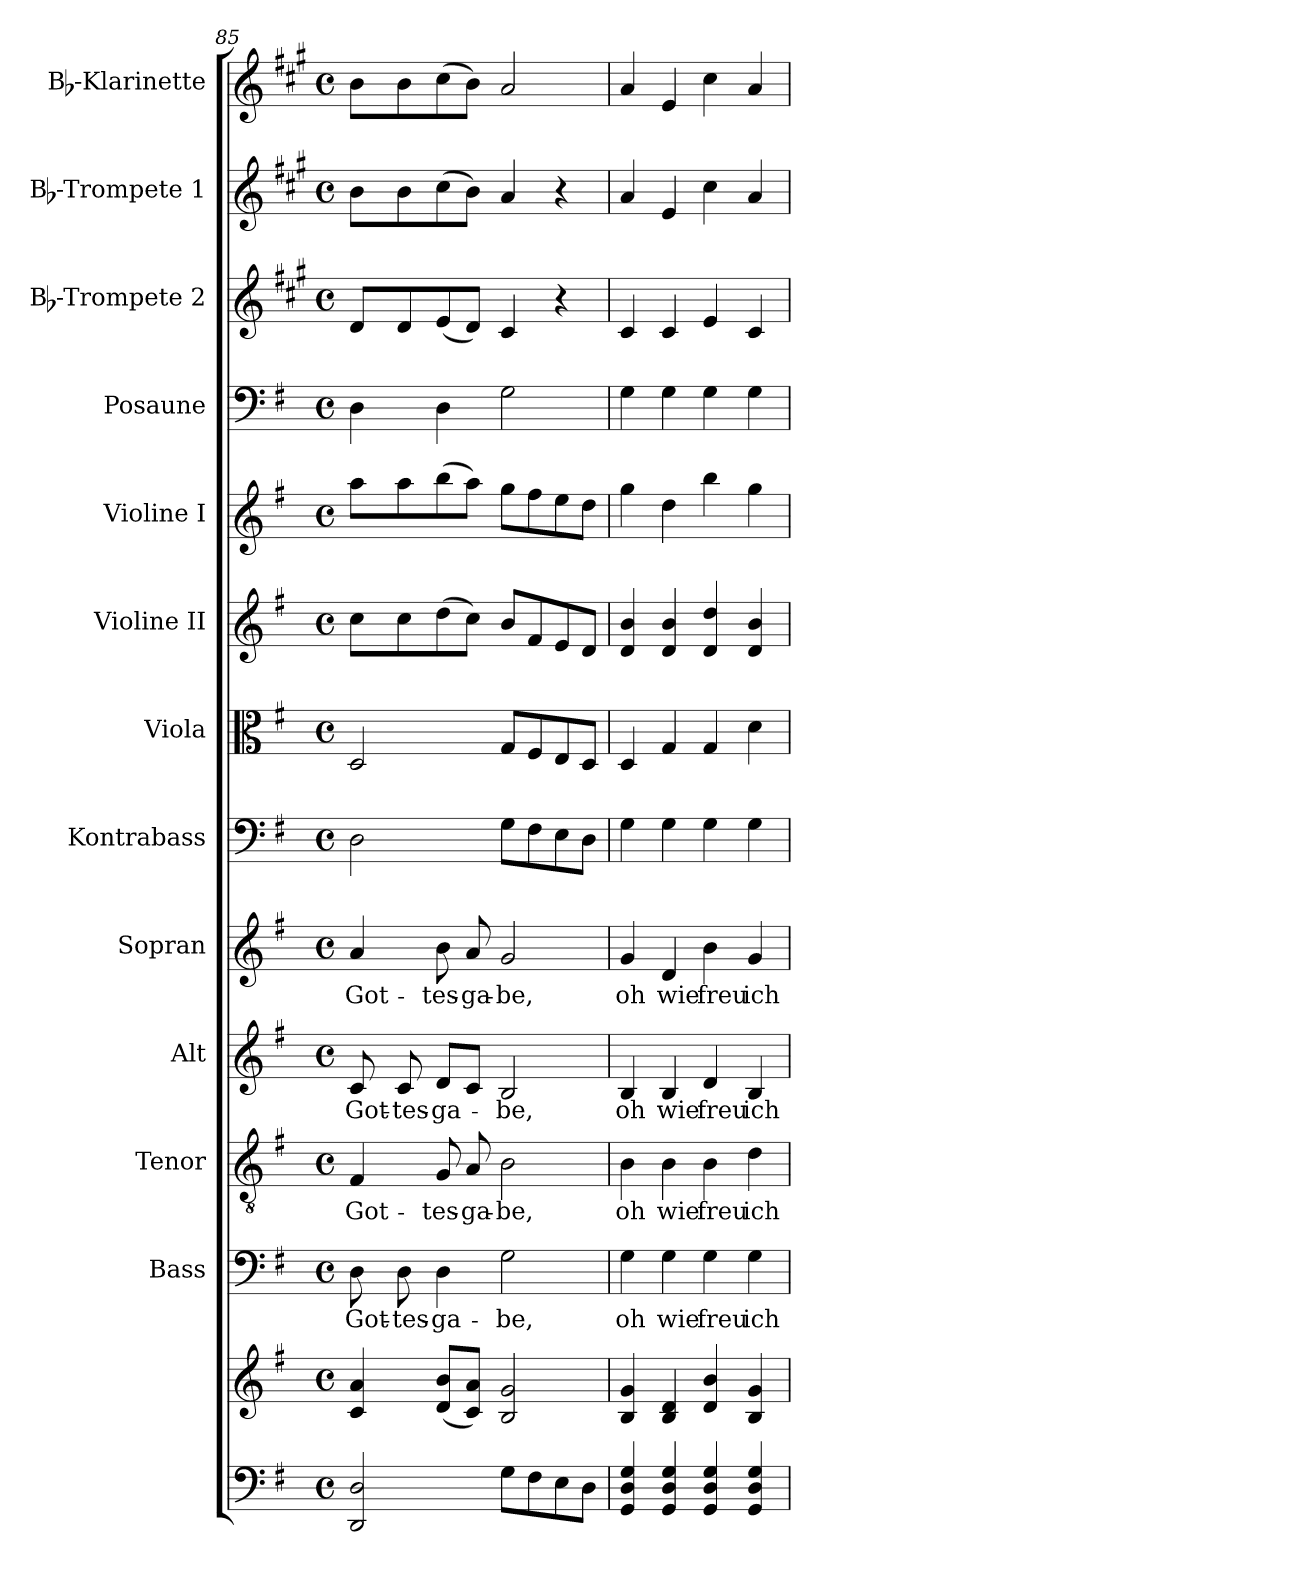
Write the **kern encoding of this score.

**kern	**kern	**kern	**text	**kern	**text	**kern	**text	**kern	**text	**kern	**kern	**kern	**kern	**kern	**kern	**kern	**kern
*part13	*part13	*part12	*part12	*part11	*part11	*part10	*part10	*part9	*part9	*part8	*part7	*part6	*part5	*part4	*part3	*part2	*part1
*staff14	*staff13	*staff12	*staff12	*staff11	*staff11	*staff10	*staff10	*staff9	*staff9	*staff8	*staff7	*staff6	*staff5	*staff4	*staff3	*staff2	*staff1
*	*	*I"Bass	*	*I"Tenor	*	*I"Alt	*	*I"Sopran	*	*I"Kontrabass	*I"Viola	*I"Violine II	*I"Violine I	*I"Posaune	*I"Bb-Trompete 2	*I"Bb-Trompete 1	*I"Bb-Klarinette
*	*	*I'B.	*	*I'T.	*	*I'A.	*	*I'S.	*	*I'Kb.	*I'Vla.	*I'Vl. II	*I'Vl. I	*I'Pos.	*I'Bb Trp. 2	*I'Bb Trp. 1	*I'Bb Kl.
*clefF4	*clefG2	*clefF4	*	*clefGv2	*	*clefG2	*	*clefG2	*	*clefF4	*clefC3	*clefG2	*clefG2	*clefF4	*clefG2	*clefG2	*clefG2
*	*	*	*	*	*	*	*	*	*	*ITrd7c12	*	*	*	*	*ITrd1c2	*ITrd1c2	*ITrd1c2
*k[f#]	*k[f#]	*k[f#]	*	*k[f#]	*	*k[f#]	*	*k[f#]	*	*k[f#]	*k[f#]	*k[f#]	*k[f#]	*k[f#]	*k[f#]	*k[f#]	*k[f#]
*G:	*G:	*G:	*	*G:	*	*G:	*	*G:	*	*G:	*G:	*G:	*G:	*G:	*G:	*G:	*G:
*M4/4	*M4/4	*M4/4	*	*M4/4	*	*M4/4	*	*M4/4	*	*M4/4	*M4/4	*M4/4	*M4/4	*M4/4	*M4/4	*M4/4	*M4/4
*met(c)	*met(c)	*met(c)	*	*met(c)	*	*met(c)	*	*met(c)	*	*met(c)	*met(c)	*met(c)	*met(c)	*met(c)	*met(c)	*met(c)	*met(c)
=85	=85	=85	=85	=85	=85	=85	=85	=85	=85	=85	=85	=85	=85	=85	=85	=85	=85
!	!	!	!LO:LY:b	!	!LO:LY:b	!	!LO:LY:b	!	!LO:LY:b	!	!	!	!	!	!	!	!
2DD/ 2D/	4c/ 4a/	8D\	Got-	4F#/	Got-	8c/	Got-	4a/	Got-	2DD\	2D/	8cc\L	8aa\L	4D\	8c/L	8a\L	8a\L
!	!	!	!LO:LY:b	!	!	!	!LO:LY:b	!	!	!	!	!	!	!	!	!	!
.	.	8D\	-tes-	.	.	8c/	-tes-	.	.	.	.	8cc\	8aa\	.	8c/	8a\	8a\
!	!	!	!LO:LY:b	!	!LO:LY:b	!	!LO:LY:b	!	!LO:LY:b	!	!	!	!	!	!	!	!
.	(<8d/ 8b/L	4D\	-ga-	8G/	-tes-	8d/L	-ga-	8b\	-tes-	.	.	(>8dd\	(>8bb\	4D\	(<8d/	(>8b\	(>8b\
!	!	!	!	!	!LO:LY:b	!	!	!	!LO:LY:b	!	!	!	!	!	!	!	!
.	8c/ 8a/J)	.	.	8A/	-ga-	8c/J	.	8a/	-ga-	.	.	8cc\J)	8aa\J)	.	8c/J)	8a\J)	8a\J)
!	!	!	!LO:LY:b	!	!LO:LY:b	!	!LO:LY:b	!	!LO:LY:b	!	!	!	!	!	!	!	!
8G\L	2B/ 2g/	2G\	-be,	2B\	-be,	2B/	-be,	2g/	-be,	8GG\L	8G/L	8b/L	8gg\L	2G\	4B/	4g/	2g/
8F#\	.	.	.	.	.	.	.	.	.	8FF#\	8F#/	8f#/	8ff#\	.	.	.	.
8E\	.	.	.	.	.	.	.	.	.	8EE\	8E/	8e/	8ee\	.	4r	4r	.
8D\J	.	.	.	.	.	.	.	.	.	8DD\J	8D/J	8d/J	8dd\J	.	.	.	.
=86	=86	=86	=86	=86	=86	=86	=86	=86	=86	=86	=86	=86	=86	=86	=86	=86	=86
!	!	!	!LO:LY:b	!	!LO:LY:b	!	!LO:LY:b	!	!LO:LY:b	!	!	!	!	!	!	!	!
4GG/ 4D/ 4G/	4B/ 4g/	4G\	oh	4B\	oh	4B/	oh	4g/	oh	4GG\	4D/	4d/ 4b/	4gg\	4G\	4B/	4g/	4g/
!	!	!	!LO:LY:b	!	!LO:LY:b	!	!LO:LY:b	!	!LO:LY:b	!	!	!	!	!	!	!	!
4GG/ 4D/ 4G/	4B/ 4d/	4G\	wie	4B\	wie	4B/	wie	4d/	wie	4GG\	4G/	4d/ 4b/	4dd\	4G\	4B/	4d/	4d/
!	!	!	!LO:LY:b	!	!LO:LY:b	!	!LO:LY:b	!	!LO:LY:b	!	!	!	!	!	!	!	!
4GG/ 4D/ 4G/	4d/ 4b/	4G\	freu	4B\	freu	4d/	freu	4b\	freu	4GG\	4G/	4d/ 4dd/	4bb\	4G\	4d/	4b\	4b\
!	!	!	!LO:LY:b	!	!LO:LY:b	!	!LO:LY:b	!	!LO:LY:b	!	!	!	!	!	!	!	!
4GG/ 4D/ 4G/	4B/ 4g/	4G\	ich	4d\	ich	4B/	ich	4g/	ich	4GG\	4d\	4d/ 4b/	4gg\	4G\	4B/	4g/	4g/
=	=	=	=	=	=	=	=	=	=	=	=	=	=	=	=	=	=
*-	*-	*-	*-	*-	*-	*-	*-	*-	*-	*-	*-	*-	*-	*-	*-	*-	*-
